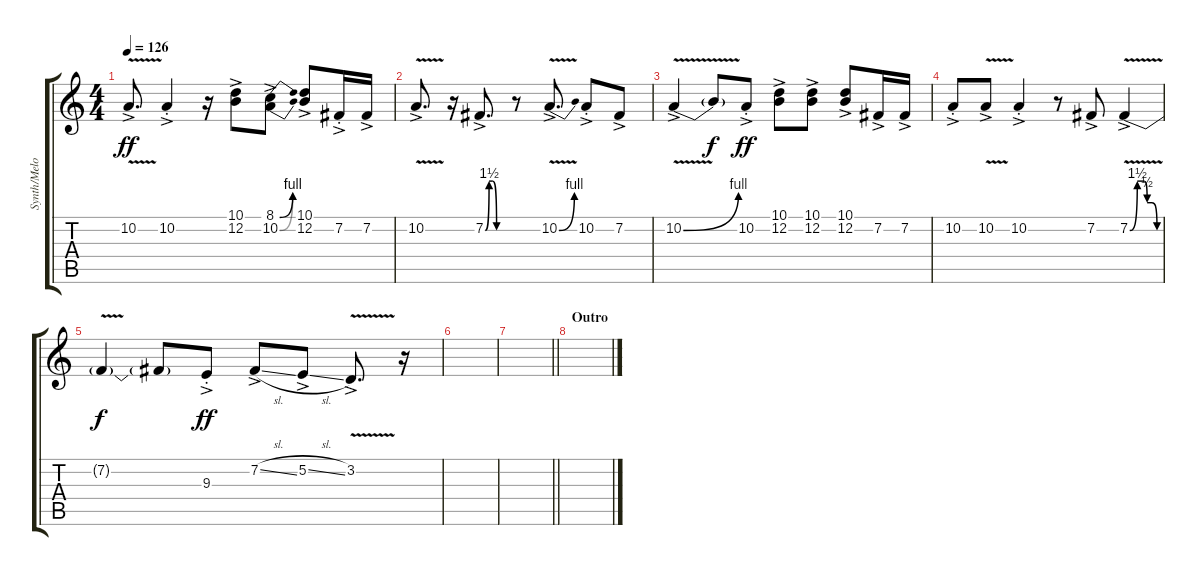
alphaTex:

\track ("Synth/Melody" "Synth/Melo") {instrument lead1square}
\staff {score tabs}
\tuning (E4 B3 G3 D3 A2 E2) {hide}
\ts (4 4)
\tempo 126
\clef g2
\ks c
10.2{v ac}.8{d dy ff} 10.2{ac st}.4 r.16 (10.1{ac} 12.2{ac}).8 (8.1{be (bend 0 0 60 4) ac} 10.2{be (bend 0 0 60 4) ac}).8 (10.1{ac} 12.2{ac}).8 7.2{ac st}.16 7.2{ac}.16 |
10.2{v ac}.8{d} r.16 7.2{be (custom 0 0 10 6 20 6 30 0 60 0) ac}.8{d} r.8 10.2{be (bend 0 0 60 4) v ac}.8{d} 10.2{ac st}.8 7.2{ac}.8 |
10.2{be (bend 0 0 60 4) v ac}.4 10.2{t}.8{dy f} 10.2{ac st}.8{dy ff} (10.1{ac} 12.2{ac}).8 (10.1{ac} 12.2{ac}).8 (10.1{ac} 12.2{ac}).8 7.2{ac}.16 7.2{ac}.16 |
10.2{ac st}.8 10.2{v ac}.8 10.2{ac st}.4 r.8 7.2{ac}.8 7.2{be (custom 0 0 15 6 29 6 35 2 45 2 55 0 60 0) v ac}.4 |
7.2{t}.4{dy f} 7.2{t}.8 9.3{ac st}.8{dy ff} 7.2{sl ac}.8 5.2{sl ac}.8 3.2{v ac}.8{d} r.16 |
|
\barLineRight lightlight
|
\section ("" "Outro")
